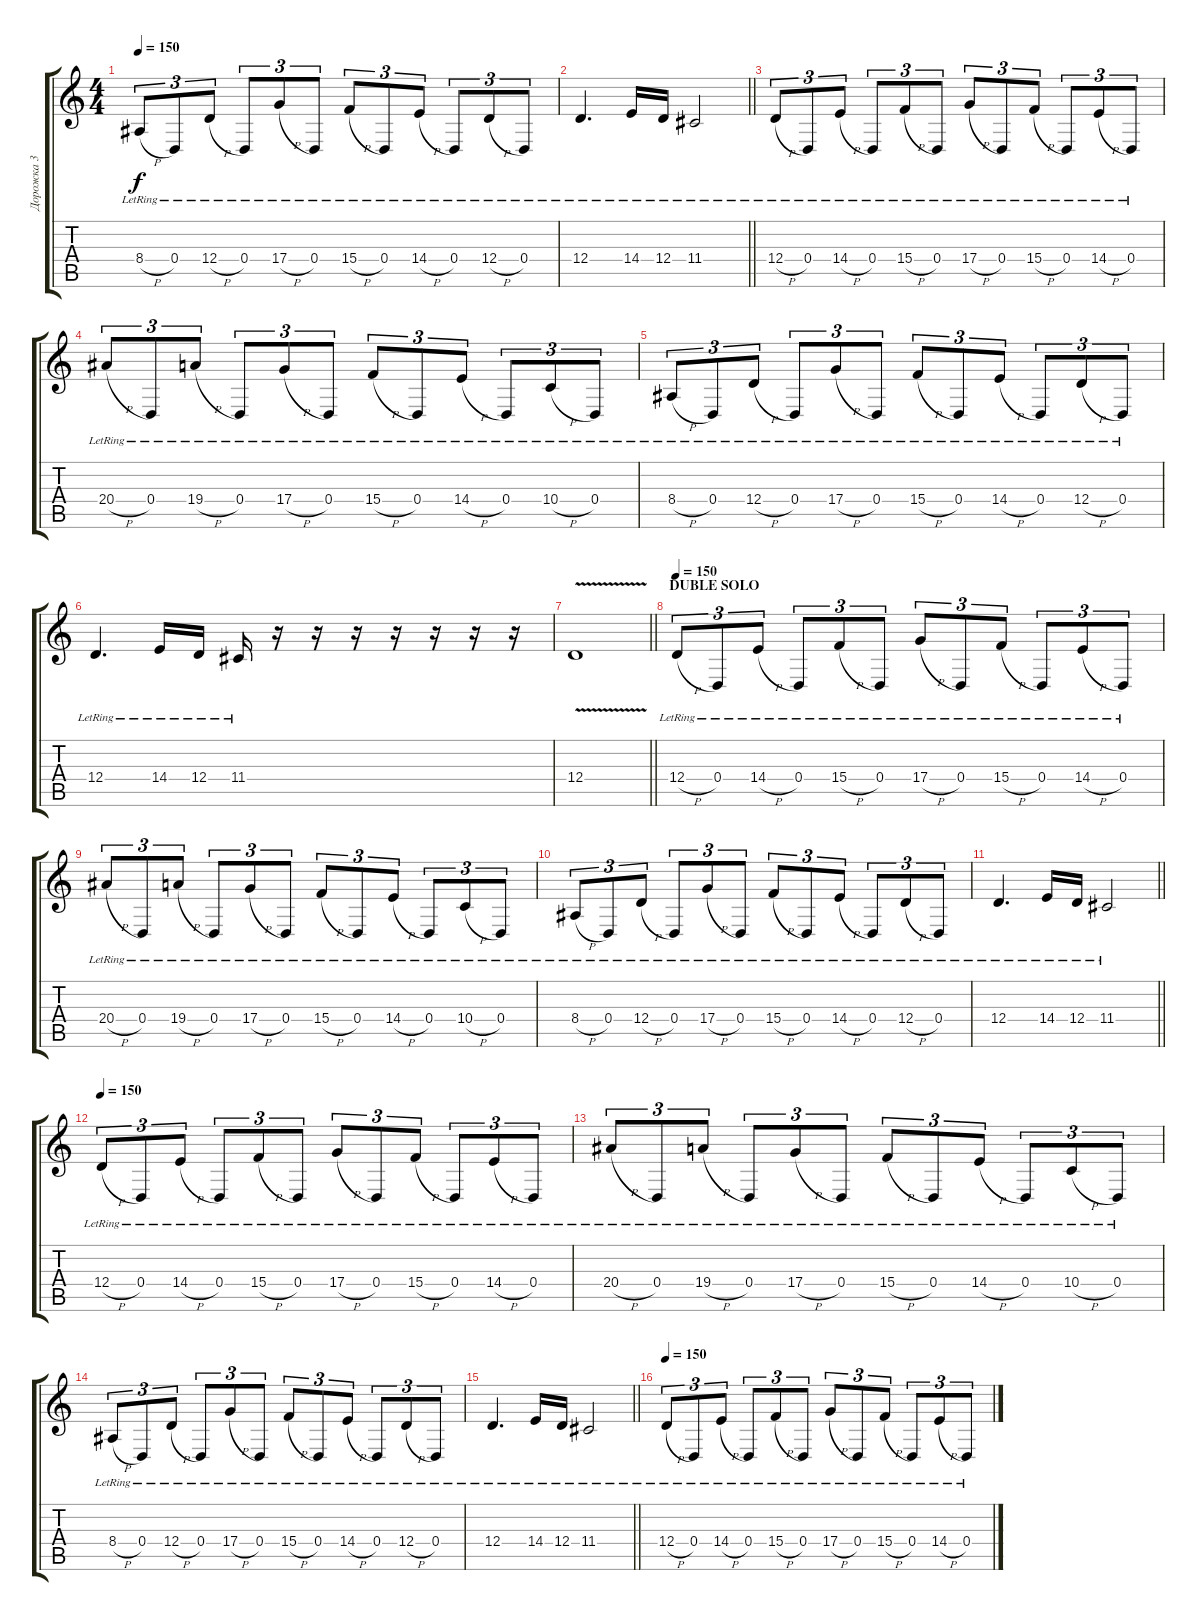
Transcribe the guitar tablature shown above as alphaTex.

\track ("Дорожка 3" "Дорожка 3") {instrument harpsichord}
\staff {score tabs}
\tuning (E4 B3 G3 D3 A2 E2) {hide}
\ts (4 4)
\tempo 150
\clef g2
\ks c
8.4{h lr}.8{tu (3 2) dy f} 0.4{lr}.8{tu (3 2)} 12.4{h lr}.8{tu (3 2)} 0.4{lr}.8{tu (3 2)} 17.4{h lr}.8{tu (3 2)} 0.4{lr}.8{tu (3 2)} 15.4{h lr}.8{tu (3 2)} 0.4{lr}.8{tu (3 2)} 14.4{h lr}.8{tu (3 2)} 0.4{lr}.8{tu (3 2)} 12.4{h lr}.8{tu (3 2)} 0.4{lr}.8{tu (3 2)} |
\barLineRight lightlight
12.4{lr}.4{d} 14.4{lr}.16 12.4{lr}.16 11.4{lr}.2 |
12.4{h lr}.8{tu (3 2)} 0.4{lr}.8{tu (3 2)} 14.4{h lr}.8{tu (3 2)} 0.4{lr}.8{tu (3 2)} 15.4{h lr}.8{tu (3 2)} 0.4{lr}.8{tu (3 2)} 17.4{h lr}.8{tu (3 2)} 0.4{lr}.8{tu (3 2)} 15.4{h lr}.8{tu (3 2)} 0.4{lr}.8{tu (3 2)} 14.4{h lr}.8{tu (3 2)} 0.4{lr}.8{tu (3 2)} |
20.4{h lr}.8{tu (3 2)} 0.4{lr}.8{tu (3 2)} 19.4{h lr}.8{tu (3 2)} 0.4{lr}.8{tu (3 2)} 17.4{h lr}.8{tu (3 2)} 0.4{lr}.8{tu (3 2)} 15.4{h lr}.8{tu (3 2)} 0.4{lr}.8{tu (3 2)} 14.4{h lr}.8{tu (3 2)} 0.4{lr}.8{tu (3 2)} 10.4{h lr}.8{tu (3 2)} 0.4{lr}.8{tu (3 2)} |
8.4{h lr}.8{tu (3 2)} 0.4{lr}.8{tu (3 2)} 12.4{h lr}.8{tu (3 2)} 0.4{lr}.8{tu (3 2)} 17.4{h lr}.8{tu (3 2)} 0.4{lr}.8{tu (3 2)} 15.4{h lr}.8{tu (3 2)} 0.4{lr}.8{tu (3 2)} 14.4{h lr}.8{tu (3 2)} 0.4{lr}.8{tu (3 2)} 12.4{h lr}.8{tu (3 2)} 0.4{lr}.8{tu (3 2)} |
12.4{lr}.4{d} 14.4{lr}.16 12.4{lr}.16 11.4{lr}.16 r.16 r.16 r.16 r.16 r.16 r.16 r.16 |
\barLineRight lightlight
12.4{v}.1 |
\section ("" "DUBLE SOLO")
\tempo 150
12.4{h lr}.8{tu (3 2)} 0.4{lr}.8{tu (3 2)} 14.4{h lr}.8{tu (3 2)} 0.4{lr}.8{tu (3 2)} 15.4{h lr}.8{tu (3 2)} 0.4{lr}.8{tu (3 2)} 17.4{h lr}.8{tu (3 2)} 0.4{lr}.8{tu (3 2)} 15.4{h lr}.8{tu (3 2)} 0.4{lr}.8{tu (3 2)} 14.4{h lr}.8{tu (3 2)} 0.4{lr}.8{tu (3 2)} |
20.4{h lr}.8{tu (3 2)} 0.4{lr}.8{tu (3 2)} 19.4{h lr}.8{tu (3 2)} 0.4{lr}.8{tu (3 2)} 17.4{h lr}.8{tu (3 2)} 0.4{lr}.8{tu (3 2)} 15.4{h lr}.8{tu (3 2)} 0.4{lr}.8{tu (3 2)} 14.4{h lr}.8{tu (3 2)} 0.4{lr}.8{tu (3 2)} 10.4{h lr}.8{tu (3 2)} 0.4{lr}.8{tu (3 2)} |
8.4{h lr}.8{tu (3 2)} 0.4{lr}.8{tu (3 2)} 12.4{h lr}.8{tu (3 2)} 0.4{lr}.8{tu (3 2)} 17.4{h lr}.8{tu (3 2)} 0.4{lr}.8{tu (3 2)} 15.4{h lr}.8{tu (3 2)} 0.4{lr}.8{tu (3 2)} 14.4{h lr}.8{tu (3 2)} 0.4{lr}.8{tu (3 2)} 12.4{h lr}.8{tu (3 2)} 0.4{lr}.8{tu (3 2)} |
\barLineRight lightlight
12.4{lr}.4{d} 14.4{lr}.16 12.4{lr}.16 11.4{lr}.2 |
\tempo 150
12.4{h lr}.8{tu (3 2)} 0.4{lr}.8{tu (3 2)} 14.4{h lr}.8{tu (3 2)} 0.4{lr}.8{tu (3 2)} 15.4{h lr}.8{tu (3 2)} 0.4{lr}.8{tu (3 2)} 17.4{h lr}.8{tu (3 2)} 0.4{lr}.8{tu (3 2)} 15.4{h lr}.8{tu (3 2)} 0.4{lr}.8{tu (3 2)} 14.4{h lr}.8{tu (3 2)} 0.4{lr}.8{tu (3 2)} |
20.4{h lr}.8{tu (3 2)} 0.4{lr}.8{tu (3 2)} 19.4{h lr}.8{tu (3 2)} 0.4{lr}.8{tu (3 2)} 17.4{h lr}.8{tu (3 2)} 0.4{lr}.8{tu (3 2)} 15.4{h lr}.8{tu (3 2)} 0.4{lr}.8{tu (3 2)} 14.4{h lr}.8{tu (3 2)} 0.4{lr}.8{tu (3 2)} 10.4{h lr}.8{tu (3 2)} 0.4{lr}.8{tu (3 2)} |
8.4{h lr}.8{tu (3 2)} 0.4{lr}.8{tu (3 2)} 12.4{h lr}.8{tu (3 2)} 0.4{lr}.8{tu (3 2)} 17.4{h lr}.8{tu (3 2)} 0.4{lr}.8{tu (3 2)} 15.4{h lr}.8{tu (3 2)} 0.4{lr}.8{tu (3 2)} 14.4{h lr}.8{tu (3 2)} 0.4{lr}.8{tu (3 2)} 12.4{h lr}.8{tu (3 2)} 0.4{lr}.8{tu (3 2)} |
\barLineRight lightlight
12.4{lr}.4{d} 14.4{lr}.16 12.4{lr}.16 11.4{lr}.2 |
\tempo 150
12.4{h lr}.8{tu (3 2)} 0.4{lr}.8{tu (3 2)} 14.4{h lr}.8{tu (3 2)} 0.4{lr}.8{tu (3 2)} 15.4{h lr}.8{tu (3 2)} 0.4{lr}.8{tu (3 2)} 17.4{h lr}.8{tu (3 2)} 0.4{lr}.8{tu (3 2)} 15.4{h lr}.8{tu (3 2)} 0.4{lr}.8{tu (3 2)} 14.4{h lr}.8{tu (3 2)} 0.4{lr}.8{tu (3 2)}
